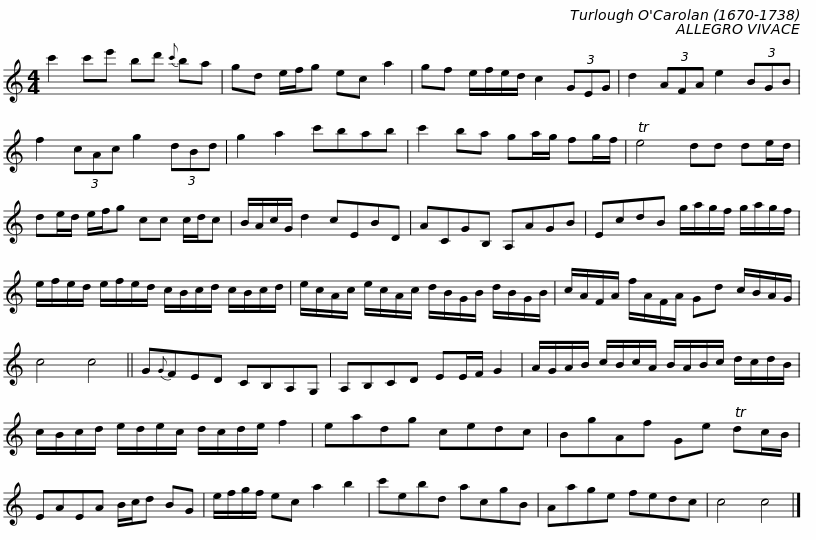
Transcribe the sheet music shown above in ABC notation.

X:1
L:1/8
M:4/4
I:linebreak $
K:C
V:1 treble
V:1
 c'2 c'e' bd'{c'} ba | gd e/f/g ec a2 | gf e/f/e/d/ c2 (3GEG | d2 (3AFA e2 (3BGB | f2 (3cAc g2 (3dBd |$ %5
 g2 a2 c'bab | c'2 ba ga/g/ fg/f/ | Te4 dd de/d/ | de/d/ e/f/g cc c/d/c | B/A/c/G/ d2 cEBD |$ %10
 ACGB, A,AGB | EcdB g/a/g/f/ g/a/g/f/ | e/f/e/d/ e/f/e/d/ c/B/c/d/ c/B/c/d/ |$ e/c/A/c/ e/c/A/c/ d/B/G/B/ d/B/G/B/ | c/A/F/A/ f/A/F/A/ Gd c/B/A/G/ | %15
 c4 c4 || G{G}FED CB,A,G, |$ A,B,CD EE/F/ G2 | A/G/A/B/ c/B/c/A/ B/A/B/c/ d/c/d/B/ | c/B/c/d/ e/d/e/c/ d/c/d/e/ f2 | %20
 eadg cedc |$ BgAf Ge Tdc/B/ | EAEA B/c/d BG | e/f/g/f/ ec a2 b2 | c'ebd acgB | %25
 Aage fedc | c4 c4 |] %27
